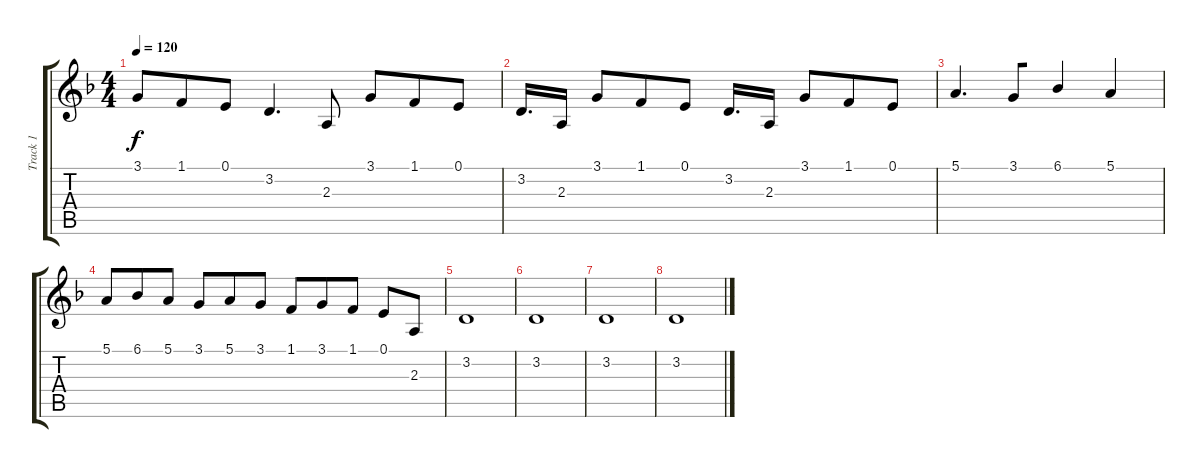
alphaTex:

\track ("Track 1" "Track 1") {instrument violin}
\staff {score tabs}
\tuning (E4 B3 G3 D3 A2 E2) {hide}
\ts (4 4)
\tempo 120
\clef g2
\ks f
3.1.8{dy f} 1.1.8{beam merge} 0.1.8 3.2.4{d} 2.3.8{beam split} 3.1.8{beam merge} 1.1.8{beam merge} 0.1.8 |
3.2.16{d beam Up} 2.3.16{beam Up beam split} 3.1.8{beam merge} 1.1.8{beam merge} 0.1.8 3.2.16{d beam Up beam merge} 2.3.16{beam Up beam split} 3.1.8{beam merge} 1.1.8{beam merge} 0.1.8 |
5.1.4{d} 3.1.8{beam merge} 6.1.4{beam merge} 5.1.4 |
5.1.8 6.1.8{beam merge} 5.1.8{beam split} 3.1.8{beam merge} 5.1.8{beam merge} 3.1.8{beam split} 1.1.8{beam merge} 3.1.8{beam merge} 1.1.8{beam split} 0.1.8{beam Up beam merge} 2.3.8{beam Up} |
3.2.1 |
3.2.1 |
3.2.1 |
3.2.1
